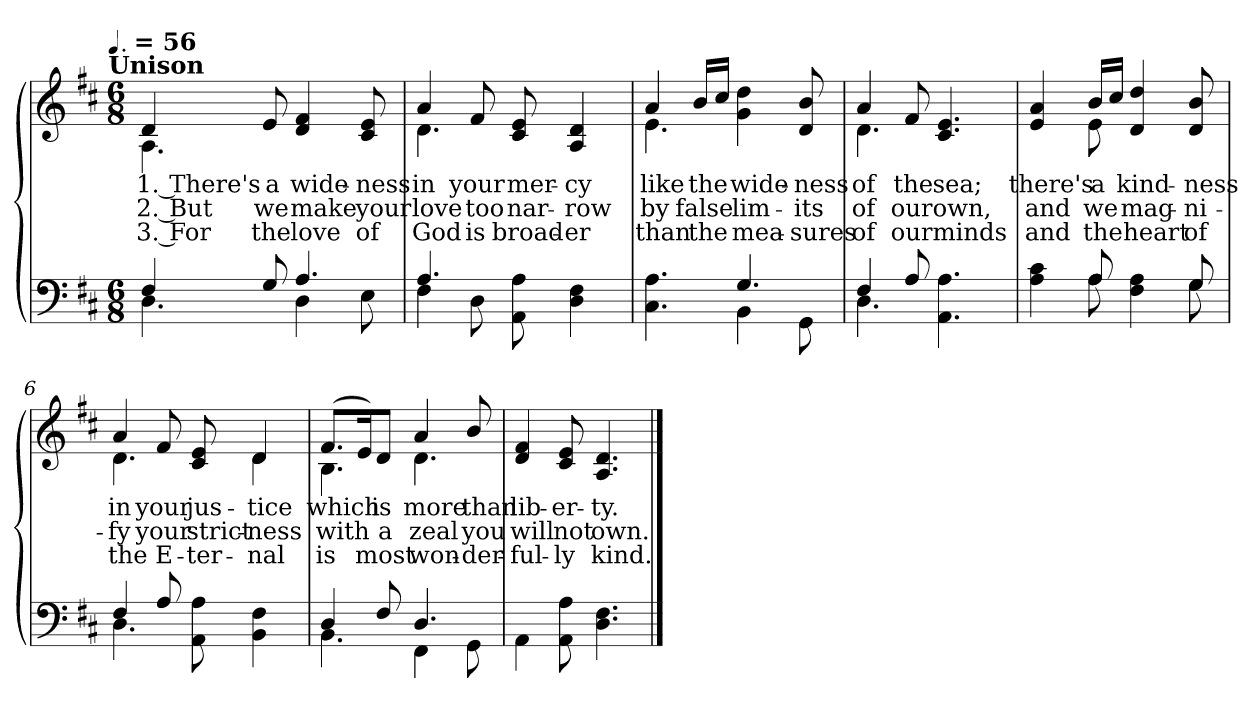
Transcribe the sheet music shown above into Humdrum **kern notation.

**kern	**kern	**text	**text	**text
*part1	*part1	*part1	*part1	*part1
*staff2	*staff1	*staff1	*staff1	*staff1
*clefF4	*clefG2	*	*	*
*k[f#c#]	*k[f#c#]	*	*	*
!!LO:TX:omd:t=[quarter-dot] = 56\nUnison
*M6/8	*M6/8	*	*	*
*MM84	*MM84	*	*	*
=1	=1	=1	=1	=1
*^	*^	*	*	*
4F#/	4.D\	4d/	4.A\	1. There's	2. But	3. For
8G/	.	8e/	.	a	we	the
4.A/	4D\	4d/ 4f#/	4ryy	wide-	make	love
.	8E\	8c#/ 8e/	8ryy	-ness	your	of
=2	=2	=2	=2	=2	=2	=2
4.A/	4F#\	4a/	4.d\	in	love	God
.	8D\	8f#/	.	your	too	is
8AA 8A	4ryy	8c#/ 8e/	4ryy	mer-	nar-	broad-
4D 4F#	.	4A/ 4d/	.	-cy	-row	-er
.	8ryy	.	8ryy	.	.	.
=3	=3	=3	=3	=3	=3	=3
4.C#\ 4.A\	4ryy	4a/	4.e\	like	by	than
.	8ryy	16bLL	.	the	false	the
.	.	16cc#JJ	.	.	.	.
4BB\	4.G/	4g 4dd	4ryy	wide-	lim-	mea-
8GG\	.	8d 8b	8ryy	-ness	-its	-sures
!!LO:LB:g=z	!!
=4	=4	=4	=4	=4	=4	=4
4F#/	4.D\	4a/	4.d\	of	of	of
8A/	.	8f#/	.	the	our	our
4.AA 4.A	4ryy	4.c#/ 4.e/	4ryy	sea;	own,	minds
.	8ryy	.	8ryy	.	.	.
=5	=5	=5	=5	=5	=5	=5
4A\ 4c#\	4ryy	4e/ 4a/	4ryy	there's	and	and
8A\	8A/	16bLL	8e\	a	we	the
.	.	16cc#JJ	.	.	.	.
4F#\ 4A\	4ryy	4d/ 4dd/	4ryy	kind-	mag-	heart
8G\	8G/	8d/ 8b/	8ryy	-ness	-ni-	of
=6	=6	=6	=6	=6	=6	=6
4F#/	4.D\	4a/	4.d\	in	-fy	the
8A/	.	8f#/	.	your	your	E-
8AA 8A	4ryy	8c#/ 8e/	8ryy	jus-	strict-	-ter-
4BB 4F#	.	4d/	4d\	-tice	-ness	-nal
.	8ryy	.	.	.	.	.
!!LO:LB:g=z	!!
=7	=7	=7	=7	=7	=7	=7
4D/	4.BB\	(>8.f#L	4.B\	which	with	is
.	.	16ek)	.	.	.	.
8F#/	.	8dJ	.	is	a	most
4.D/	4FF#\	4a/	4.d\	more	zeal	won-
.	8GG\	8b/	.	than	you	-der-
*v	*v	*	*	*	*	*
*	*v	*v	*	*	*
=8	=8	=8	=8	=8
4AA\	4d/ 4f#/	lib-	will	-ful-
8AA\ 8A\	8c#/ 8e/	-er-	not	-ly
4.D\ 4.F#\	4.A/ 4.d/	-ty.	own.	kind.
==	==	==	==	==
*-	*-	*-	*-	*-
